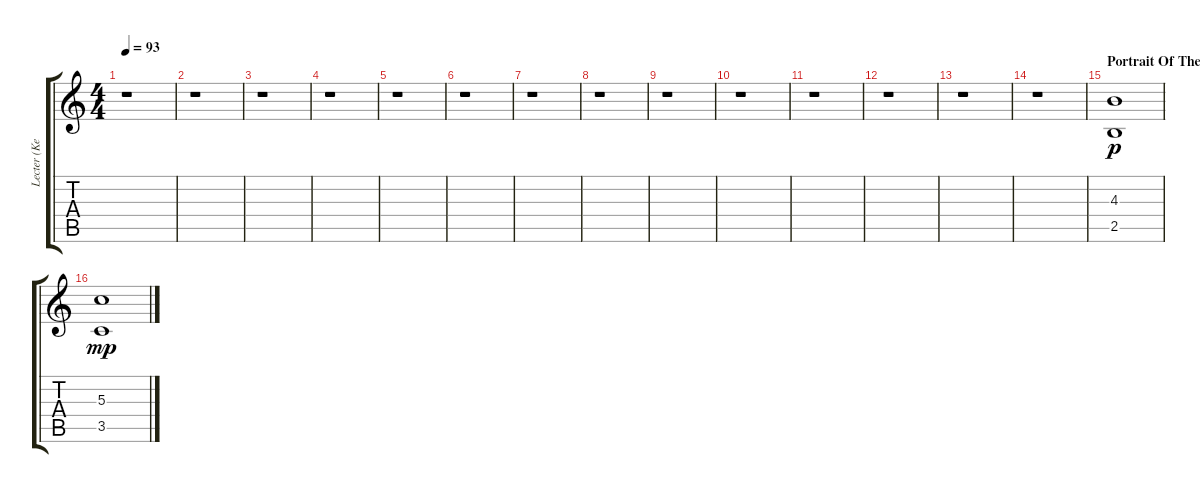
\track ("Lecter (KeybRight)" "Lecter (Ke") {instrument acousticgrandpiano}
\staff {score tabs}
\tuning (E5 B4 G4 D4 A3 D3) {hide}
\ts (4 4)
\tempo 93
\clef g2
\ks c
r.1{dy f} |
r.1 |
r.1 |
r.1 |
r.1 |
r.1 |
r.1 |
r.1 |
r.1 |
r.1 |
r.1 |
r.1 |
r.1 |
r.1 |
\section ("" "Portrait Of The Dead Countess")
(4.3 2.5).1{dy p instrument stringensemble1} |
(5.3 3.5).1{dy mp}
